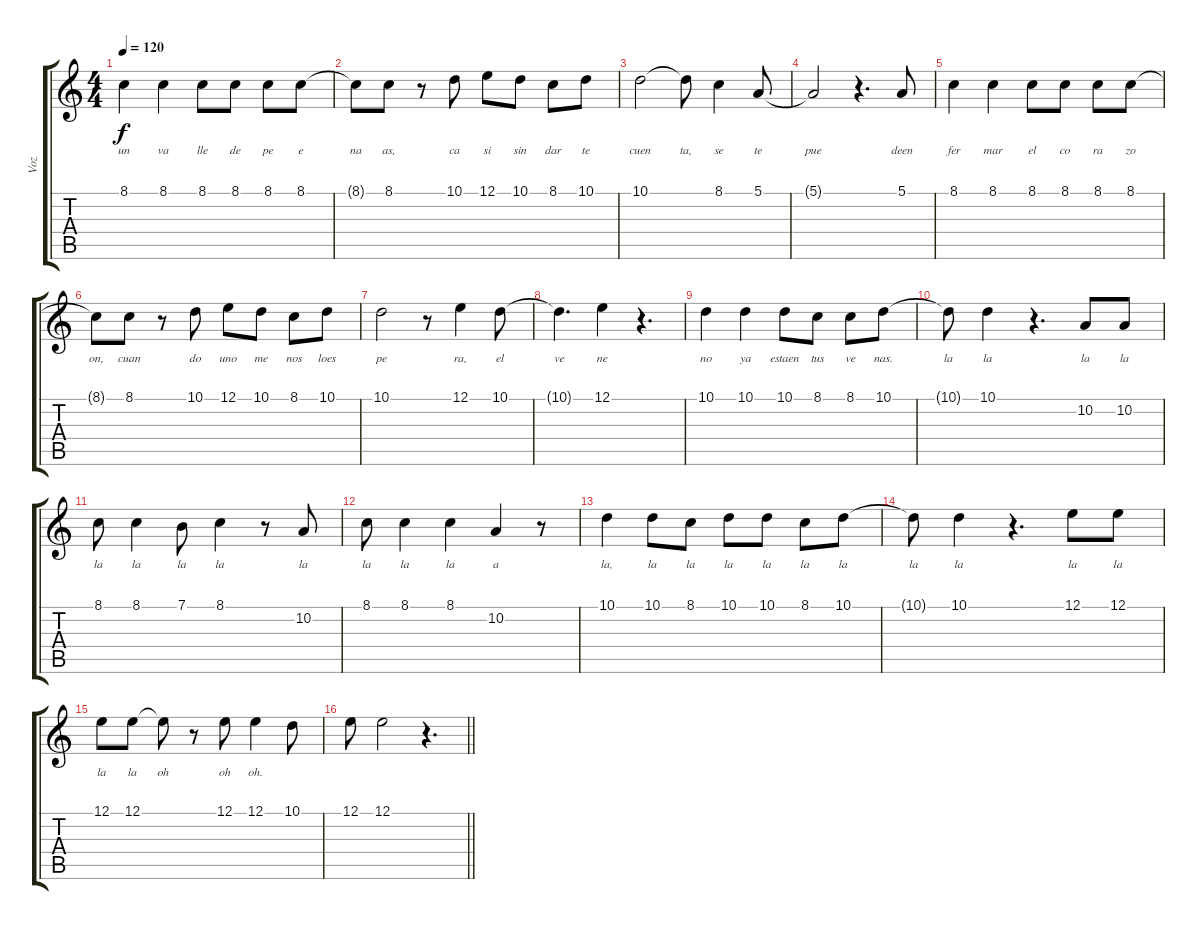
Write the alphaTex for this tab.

\track ("Voz" "Voz") {instrument panflute}
\staff {score tabs}
\tuning (E4 B3 G3 D3 A2 E2) {hide}
\ts (4 4)
\tempo 120
\clef g2
\ks c
8.1.4{lyrics (0 "un") lyrics (1 "") lyrics (2 "") lyrics (3 "") lyrics (4 "") dy f} 8.1.4{lyrics (0 "va") lyrics (1 "") lyrics (2 "") lyrics (3 "") lyrics (4 "")} 8.1.8{lyrics (0 "lle") lyrics (1 "") lyrics (2 "") lyrics (3 "") lyrics (4 "")} 8.1.8{lyrics (0 "de") lyrics (1 "") lyrics (2 "") lyrics (3 "") lyrics (4 "")} 8.1.8{lyrics (0 "pe") lyrics (1 "") lyrics (2 "") lyrics (3 "") lyrics (4 "")} 8.1.8{lyrics (0 "e") lyrics (1 "") lyrics (2 "") lyrics (3 "") lyrics (4 "")} |
8.1{t}.8{lyrics (0 "na") lyrics (1 "") lyrics (2 "") lyrics (3 "") lyrics (4 "")} 8.1.8{lyrics (0 "as,") lyrics (1 "") lyrics (2 "") lyrics (3 "") lyrics (4 "")} r.8 10.1.8{lyrics (0 "ca") lyrics (1 "") lyrics (2 "") lyrics (3 "") lyrics (4 "")} 12.1.8{lyrics (0 "si") lyrics (1 "") lyrics (2 "") lyrics (3 "") lyrics (4 "")} 10.1.8{lyrics (0 "sin") lyrics (1 "") lyrics (2 "") lyrics (3 "") lyrics (4 "")} 8.1.8{lyrics (0 "dar") lyrics (1 "") lyrics (2 "") lyrics (3 "") lyrics (4 "")} 10.1.8{lyrics (0 "te") lyrics (1 "") lyrics (2 "") lyrics (3 "") lyrics (4 "")} |
10.1.2{lyrics (0 "cuen") lyrics (1 "") lyrics (2 "") lyrics (3 "") lyrics (4 "")} 10.1{t}.8{lyrics (0 "ta,") lyrics (1 "") lyrics (2 "") lyrics (3 "") lyrics (4 "")} 8.1.4{lyrics (0 "se") lyrics (1 "") lyrics (2 "") lyrics (3 "") lyrics (4 "")} 5.1.8{lyrics (0 "te") lyrics (1 "") lyrics (2 "") lyrics (3 "") lyrics (4 "")} |
5.1{t}.2{lyrics (0 "pue") lyrics (1 "") lyrics (2 "") lyrics (3 "") lyrics (4 "")} r.4{d} 5.1.8{lyrics (0 "deen") lyrics (1 "") lyrics (2 "") lyrics (3 "") lyrics (4 "")} |
8.1.4{lyrics (0 "fer") lyrics (1 "") lyrics (2 "") lyrics (3 "") lyrics (4 "")} 8.1.4{lyrics (0 "mar") lyrics (1 "") lyrics (2 "") lyrics (3 "") lyrics (4 "")} 8.1.8{lyrics (0 "el") lyrics (1 "") lyrics (2 "") lyrics (3 "") lyrics (4 "")} 8.1.8{lyrics (0 "co") lyrics (1 "") lyrics (2 "") lyrics (3 "") lyrics (4 "")} 8.1.8{lyrics (0 "ra") lyrics (1 "") lyrics (2 "") lyrics (3 "") lyrics (4 "")} 8.1.8{lyrics (0 "zo") lyrics (1 "") lyrics (2 "") lyrics (3 "") lyrics (4 "")} |
8.1{t}.8{lyrics (0 "on,") lyrics (1 "") lyrics (2 "") lyrics (3 "") lyrics (4 "")} 8.1.8{lyrics (0 "cuan") lyrics (1 "") lyrics (2 "") lyrics (3 "") lyrics (4 "")} r.8 10.1.8{lyrics (0 "do") lyrics (1 "") lyrics (2 "") lyrics (3 "") lyrics (4 "")} 12.1.8{lyrics (0 "uno") lyrics (1 "") lyrics (2 "") lyrics (3 "") lyrics (4 "")} 10.1.8{lyrics (0 "me") lyrics (1 "") lyrics (2 "") lyrics (3 "") lyrics (4 "")} 8.1.8{lyrics (0 "nos") lyrics (1 "") lyrics (2 "") lyrics (3 "") lyrics (4 "")} 10.1.8{lyrics (0 "loes") lyrics (1 "") lyrics (2 "") lyrics (3 "") lyrics (4 "")} |
10.1.2{lyrics (0 "pe") lyrics (1 "") lyrics (2 "") lyrics (3 "") lyrics (4 "")} r.8 12.1.4{lyrics (0 "ra,") lyrics (1 "") lyrics (2 "") lyrics (3 "") lyrics (4 "")} 10.1.8{lyrics (0 "el") lyrics (1 "") lyrics (2 "") lyrics (3 "") lyrics (4 "")} |
10.1{t}.4{d lyrics (0 "ve") lyrics (1 "") lyrics (2 "") lyrics (3 "") lyrics (4 "")} 12.1.4{lyrics (0 "ne") lyrics (1 "") lyrics (2 "") lyrics (3 "") lyrics (4 "")} r.4{d} |
10.1.4{lyrics (0 "no") lyrics (1 "") lyrics (2 "") lyrics (3 "") lyrics (4 "")} 10.1.4{lyrics (0 "ya") lyrics (1 "") lyrics (2 "") lyrics (3 "") lyrics (4 "")} 10.1.8{lyrics (0 "estaen") lyrics (1 "") lyrics (2 "") lyrics (3 "") lyrics (4 "")} 8.1.8{lyrics (0 "tus") lyrics (1 "") lyrics (2 "") lyrics (3 "") lyrics (4 "")} 8.1.8{lyrics (0 "ve") lyrics (1 "") lyrics (2 "") lyrics (3 "") lyrics (4 "")} 10.1.8{lyrics (0 "nas.") lyrics (1 "") lyrics (2 "") lyrics (3 "") lyrics (4 "")} |
10.1{t}.8{lyrics (0 "la") lyrics (1 "") lyrics (2 "") lyrics (3 "") lyrics (4 "")} 10.1.4{lyrics (0 "la") lyrics (1 "") lyrics (2 "") lyrics (3 "") lyrics (4 "")} r.4{d} 10.2.8{lyrics (0 "la") lyrics (1 "") lyrics (2 "") lyrics (3 "") lyrics (4 "")} 10.2.8{lyrics (0 "la") lyrics (1 "") lyrics (2 "") lyrics (3 "") lyrics (4 "")} |
8.1.8{lyrics (0 "la") lyrics (1 "") lyrics (2 "") lyrics (3 "") lyrics (4 "")} 8.1.4{lyrics (0 "la") lyrics (1 "") lyrics (2 "") lyrics (3 "") lyrics (4 "")} 7.1.8{lyrics (0 "la") lyrics (1 "") lyrics (2 "") lyrics (3 "") lyrics (4 "")} 8.1.4{lyrics (0 "la") lyrics (1 "") lyrics (2 "") lyrics (3 "") lyrics (4 "")} r.8 10.2.8{lyrics (0 "la") lyrics (1 "") lyrics (2 "") lyrics (3 "") lyrics (4 "")} |
8.1.8{lyrics (0 "la") lyrics (1 "") lyrics (2 "") lyrics (3 "") lyrics (4 "")} 8.1.4{lyrics (0 "la") lyrics (1 "") lyrics (2 "") lyrics (3 "") lyrics (4 "")} 8.1.4{lyrics (0 "la") lyrics (1 "") lyrics (2 "") lyrics (3 "") lyrics (4 "")} 10.2.4{lyrics (0 "a") lyrics (1 "") lyrics (2 "") lyrics (3 "") lyrics (4 "")} r.8 |
10.1.4{lyrics (0 "la,") lyrics (1 "") lyrics (2 "") lyrics (3 "") lyrics (4 "")} 10.1.8{lyrics (0 "la") lyrics (1 "") lyrics (2 "") lyrics (3 "") lyrics (4 "")} 8.1.8{lyrics (0 "la") lyrics (1 "") lyrics (2 "") lyrics (3 "") lyrics (4 "")} 10.1.8{lyrics (0 "la") lyrics (1 "") lyrics (2 "") lyrics (3 "") lyrics (4 "")} 10.1.8{lyrics (0 "la") lyrics (1 "") lyrics (2 "") lyrics (3 "") lyrics (4 "")} 8.1.8{lyrics (0 "la") lyrics (1 "") lyrics (2 "") lyrics (3 "") lyrics (4 "")} 10.1.8{lyrics (0 "la") lyrics (1 "") lyrics (2 "") lyrics (3 "") lyrics (4 "")} |
10.1{t}.8{lyrics (0 "la") lyrics (1 "") lyrics (2 "") lyrics (3 "") lyrics (4 "")} 10.1.4{lyrics (0 "la") lyrics (1 "") lyrics (2 "") lyrics (3 "") lyrics (4 "")} r.4{d} 12.1.8{lyrics (0 "la") lyrics (1 "") lyrics (2 "") lyrics (3 "") lyrics (4 "")} 12.1.8{lyrics (0 "la") lyrics (1 "") lyrics (2 "") lyrics (3 "") lyrics (4 "")} |
12.1.8{lyrics (0 "la") lyrics (1 "") lyrics (2 "") lyrics (3 "") lyrics (4 "")} 12.1.8{lyrics (0 "la") lyrics (1 "") lyrics (2 "") lyrics (3 "") lyrics (4 "")} 12.1{t}.8{lyrics (0 "oh") lyrics (1 "") lyrics (2 "") lyrics (3 "") lyrics (4 "")} r.8 12.1.8{lyrics (0 "oh") lyrics (1 "") lyrics (2 "") lyrics (3 "") lyrics (4 "")} 12.1.4{lyrics (0 "oh.") lyrics (1 "") lyrics (2 "") lyrics (3 "") lyrics (4 "")} 10.1.8 |
\barLineRight lightlight
12.1.8 12.1.2 r.4{d}
